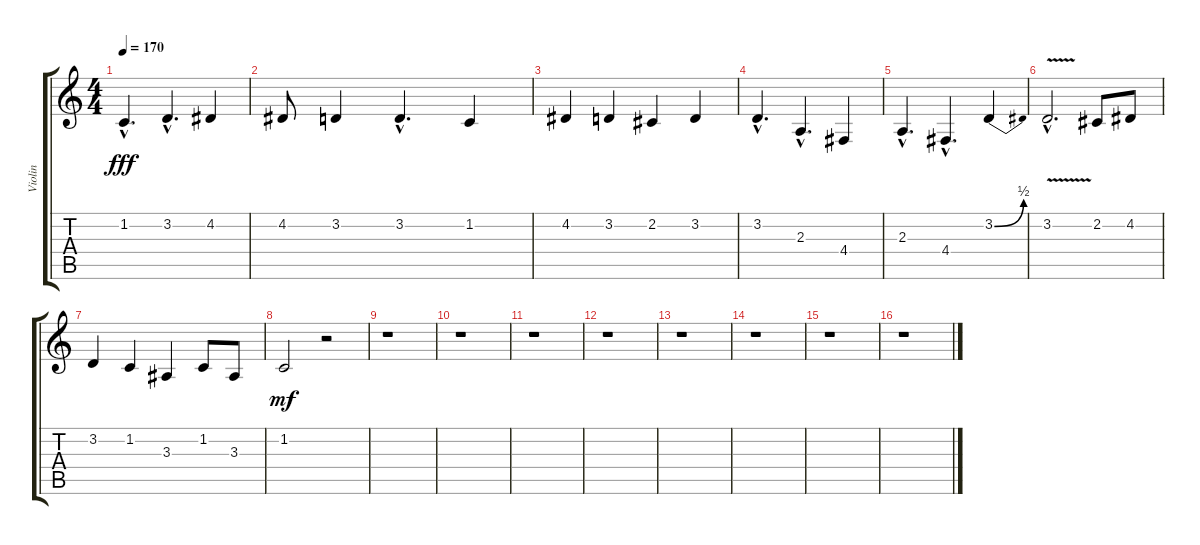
\track ("Violin" "Violin") {instrument violin}
\staff {score tabs}
\tuning (E4 B3 G3 D3 A2 E2) {hide}
\ts (4 4)
\tempo 170
\clef g2
\ks c
1.2{hac}.4{d dy fff} 3.2{hac}.4{d} 4.2.4 |
4.2.8 3.2.4 3.2{hac}.4{d} 1.2.4 |
4.2.4 3.2.4 2.2.4 3.2.4 |
3.2{hac}.4{d} 2.3{hac}.4{d} 4.4.4 |
2.3{hac}.4{d} 4.4{hac}.4{d} 3.2{be (bend 0 0 60 2)}.4 |
3.2{v hac}.2{d} 2.2.8 4.2.8 |
3.2.4 1.2.4 3.3.4 1.2.8 3.3.8 |
1.2.2{dy mf} r.2 |
r.1 |
r.1 |
r.1 |
r.1 |
r.1 |
r.1 |
r.1 |
r.1
